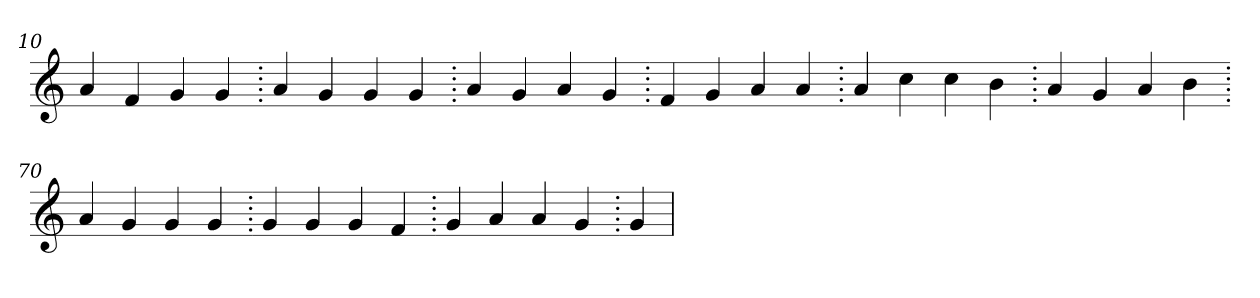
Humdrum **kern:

**kern
*part1
*staff1
*clefG2
=10.
4a
4f
4g
4g
=20.
4a
4g
4g
4g
=30.
4a
4g
4a
4g
=40.
4f
4g
4a
4a
=50.
4a
4cc
4cc
4b
=60.
4a
4g
4a
4b
=70.
4a
4g
4g
4g
=80.
4g
4g
4g
4f
=90.
4g
4a
4a
4g
=100.
4g
=
*-
